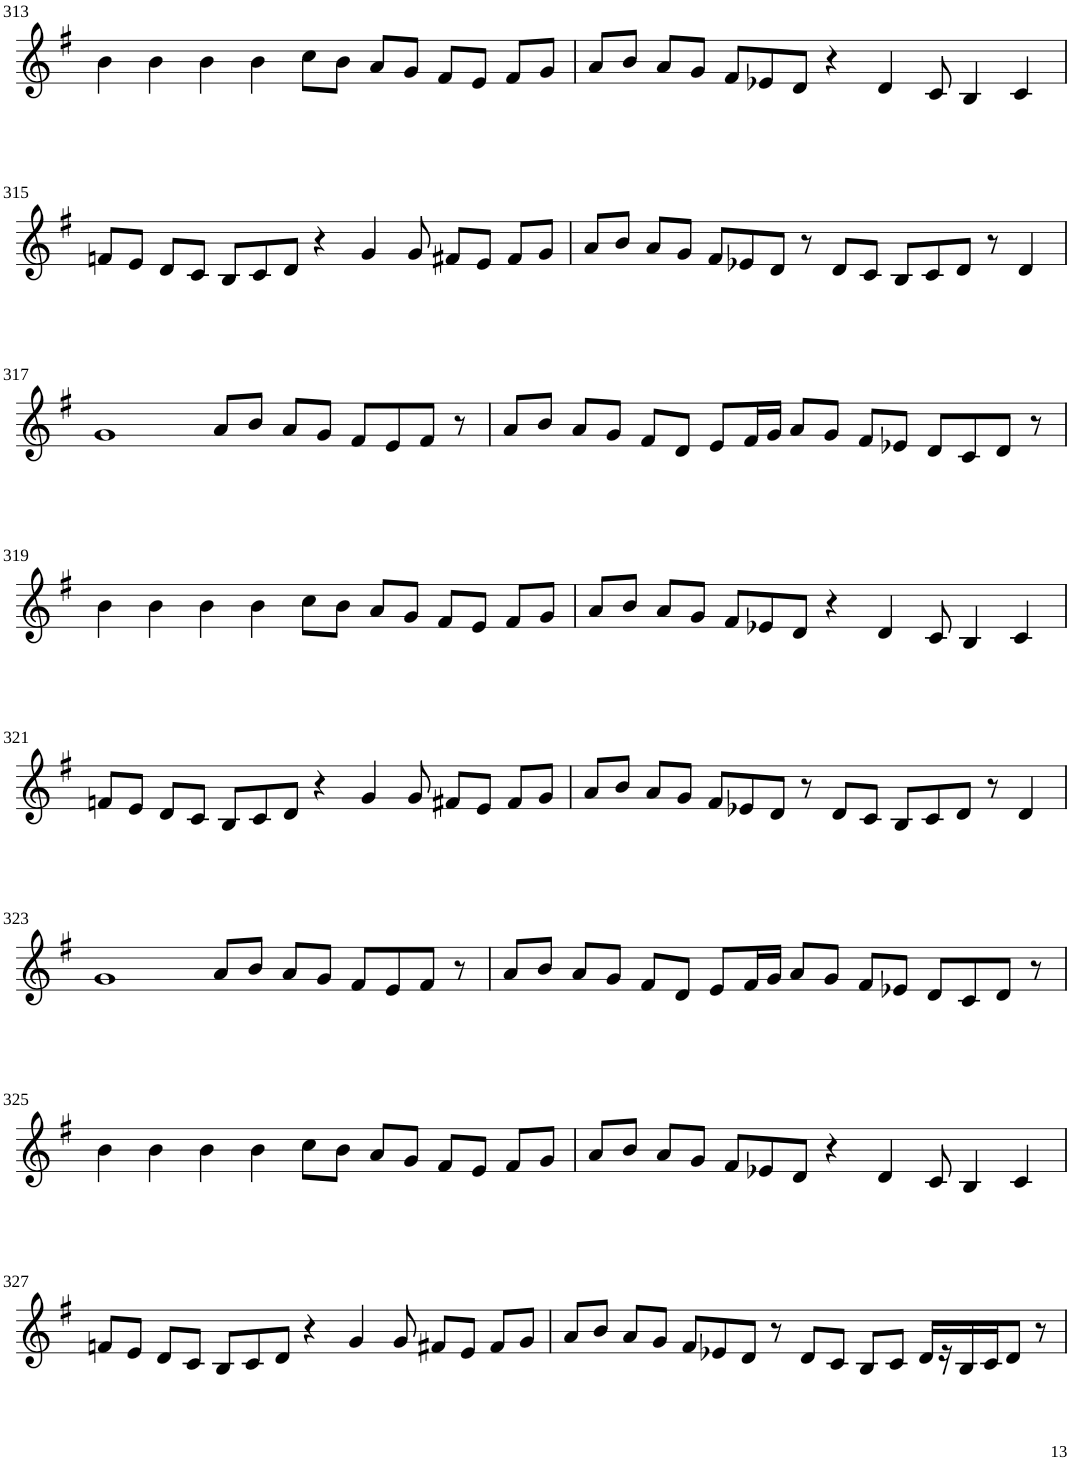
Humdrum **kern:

**kern
*part1
*staff1
*I"Violin
!!LO:PB:g=z
*clefG2
*k[f#]
*G:
*M8/4
=313
4b\
4b\
4b\
4b\
8cc\L
8b\J
8a/L
8g/J
8f#/L
8e/J
8f#/L
8g/J
=314
8a/L
8b/J
8a/L
8g/J
8f#/L
8e-X/
8d/J
4r
4d/
8c/
4B/
4c/
!!LO:LB:g=z
=315
8fn/L
8e/J
8d/L
8c/J
8B/L
8c/
8d/J
4r
4g/
8g/
8f#X/L
8e/J
8f#/L
8g/J
=316
8a/L
8b/J
8a/L
8g/J
8f#/L
8e-X/
8d/J
8r
8d/L
8c/J
8B/L
8c/
8d/J
8r
4d/
!!LO:LB:g=z
=317
1g
8a/L
8b/J
8a/L
8g/J
8f#/L
8e/
8f#/J
8r
=318
8a/L
8b/J
8a/L
8g/J
8f#/L
8d/J
8e/L
16f#/L
16g/JJ
8a/L
8g/J
8f#/L
8e-X/J
8d/L
8c/
8d/J
8r
!!LO:LB:g=z
=319
4b\
4b\
4b\
4b\
8cc\L
8b\J
8a/L
8g/J
8f#/L
8e/J
8f#/L
8g/J
=320
8a/L
8b/J
8a/L
8g/J
8f#/L
8e-X/
8d/J
4r
4d/
8c/
4B/
4c/
!!LO:LB:g=z
=321
8fn/L
8e/J
8d/L
8c/J
8B/L
8c/
8d/J
4r
4g/
8g/
8f#X/L
8e/J
8f#/L
8g/J
=322
8a/L
8b/J
8a/L
8g/J
8f#/L
8e-X/
8d/J
8r
8d/L
8c/J
8B/L
8c/
8d/J
8r
4d/
!!LO:LB:g=z
=323
1g
8a/L
8b/J
8a/L
8g/J
8f#/L
8e/
8f#/J
8r
=324
8a/L
8b/J
8a/L
8g/J
8f#/L
8d/J
8e/L
16f#/L
16g/JJ
8a/L
8g/J
8f#/L
8e-X/J
8d/L
8c/
8d/J
8r
!!LO:LB:g=z
=325
4b\
4b\
4b\
4b\
8cc\L
8b\J
8a/L
8g/J
8f#/L
8e/J
8f#/L
8g/J
=326
8a/L
8b/J
8a/L
8g/J
8f#/L
8e-X/
8d/J
4r
4d/
8c/
4B/
4c/
!!LO:LB:g=z
=327
8fn/L
8e/J
8d/L
8c/J
8B/L
8c/
8d/J
4r
4g/
8g/
8f#X/L
8e/J
8f#/L
8g/J
=328
8a/L
8b/J
8a/L
8g/J
8f#/L
8e-X/
8d/J
8r
8d/L
8c/J
8B/L
8c/J
16d/LL
16r
16B/
16c/J
8d/J
8r
=
*-
